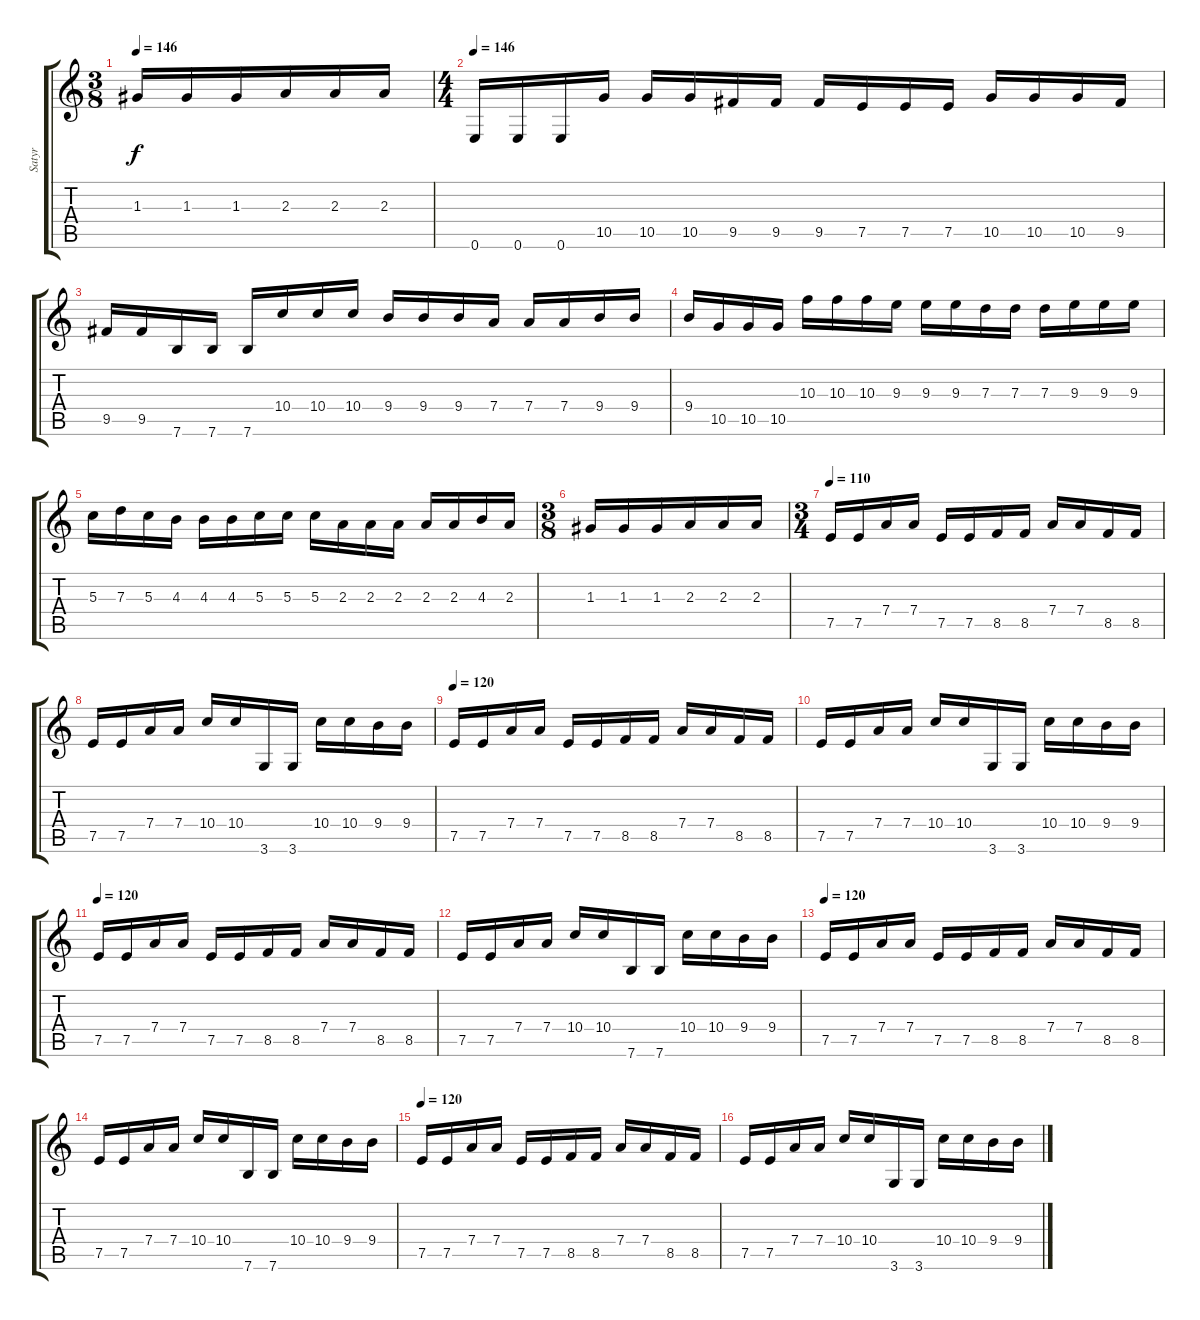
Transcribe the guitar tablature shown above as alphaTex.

\track ("Satyr" "Satyr") {instrument distortionguitar}
\staff {score tabs}
\tuning (E4 B3 G3 D3 A2 E2) {hide}
\ts (3 8)
\tempo 146
\clef g2
\ks c
1.3.16{dy f} 1.3.16 1.3.16 2.3.16 2.3.16 2.3.16 |
\ts (4 4)
\tempo 146
0.6.16 0.6.16 0.6.16 10.5.16 10.5.16 10.5.16 9.5.16 9.5.16 9.5.16 7.5.16 7.5.16 7.5.16 10.5.16 10.5.16 10.5.16 9.5.16 |
9.5.16 9.5.16 7.6.16 7.6.16 7.6.16 10.4.16 10.4.16 10.4.16 9.4.16 9.4.16 9.4.16 7.4.16 7.4.16 7.4.16 9.4.16 9.4.16 |
9.4.16 10.5.16 10.5.16 10.5.16 10.3.16 10.3.16 10.3.16 9.3.16 9.3.16 9.3.16 7.3.16 7.3.16 7.3.16 9.3.16 9.3.16 9.3.16 |
5.3.16 7.3.16 5.3.16 4.3.16 4.3.16 4.3.16 5.3.16 5.3.16 5.3.16 2.3.16 2.3.16 2.3.16 2.3.16 2.3.16 4.3.16 2.3.16 |
\ts (3 8)
1.3.16 1.3.16 1.3.16 2.3.16 2.3.16 2.3.16 |
\ts (3 4)
\tempo 110
7.5.16 7.5.16 7.4.16 7.4.16 7.5.16 7.5.16 8.5.16 8.5.16 7.4.16 7.4.16 8.5.16 8.5.16 |
7.5.16 7.5.16 7.4.16 7.4.16 10.4.16 10.4.16 3.6.16 3.6.16 10.4.16 10.4.16 9.4.16 9.4.16 |
\tempo 120
7.5.16 7.5.16 7.4.16 7.4.16 7.5.16 7.5.16 8.5.16 8.5.16 7.4.16 7.4.16 8.5.16 8.5.16 |
7.5.16 7.5.16 7.4.16 7.4.16 10.4.16 10.4.16 3.6.16 3.6.16 10.4.16 10.4.16 9.4.16 9.4.16 |
\tempo 120
7.5.16 7.5.16 7.4.16 7.4.16 7.5.16 7.5.16 8.5.16 8.5.16 7.4.16 7.4.16 8.5.16 8.5.16 |
7.5.16 7.5.16 7.4.16 7.4.16 10.4.16 10.4.16 7.6.16 7.6.16 10.4.16 10.4.16 9.4.16 9.4.16 |
\tempo 120
7.5.16 7.5.16 7.4.16 7.4.16 7.5.16 7.5.16 8.5.16 8.5.16 7.4.16 7.4.16 8.5.16 8.5.16 |
7.5.16 7.5.16 7.4.16 7.4.16 10.4.16 10.4.16 7.6.16 7.6.16 10.4.16 10.4.16 9.4.16 9.4.16 |
\tempo 120
7.5.16 7.5.16 7.4.16 7.4.16 7.5.16 7.5.16 8.5.16 8.5.16 7.4.16 7.4.16 8.5.16 8.5.16 |
7.5.16 7.5.16 7.4.16 7.4.16 10.4.16 10.4.16 3.6.16 3.6.16 10.4.16 10.4.16 9.4.16 9.4.16
